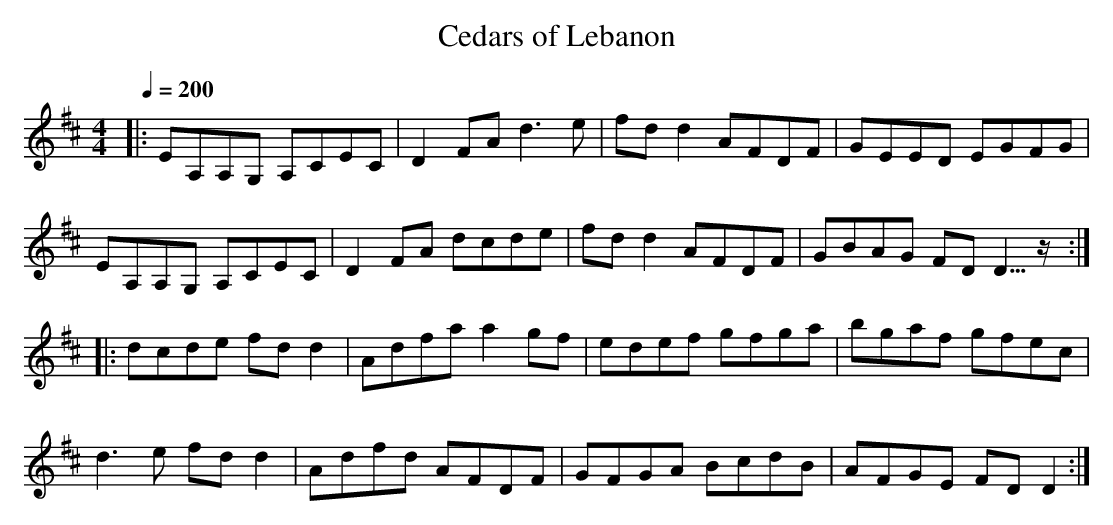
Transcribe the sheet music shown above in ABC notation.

X:1
T:Cedars of Lebanon
M:4/4
L:1/8
Q:1/4=200
K:D
|:EA,A,G, A,CEC|D2FA d3e|fdd2 AFDF|GEED EGFG|
EA,A,G, A,CEC|D2FA dcde|fdd2 AFDF|GBAG FDD3/2>z:|
|:dcde fdd2|Adfa a2gf|edef gfga|bgaf gfec|
d3e fdd2|Adfd AFDF|GFGA BcdB|AFGE FDD2:|]
